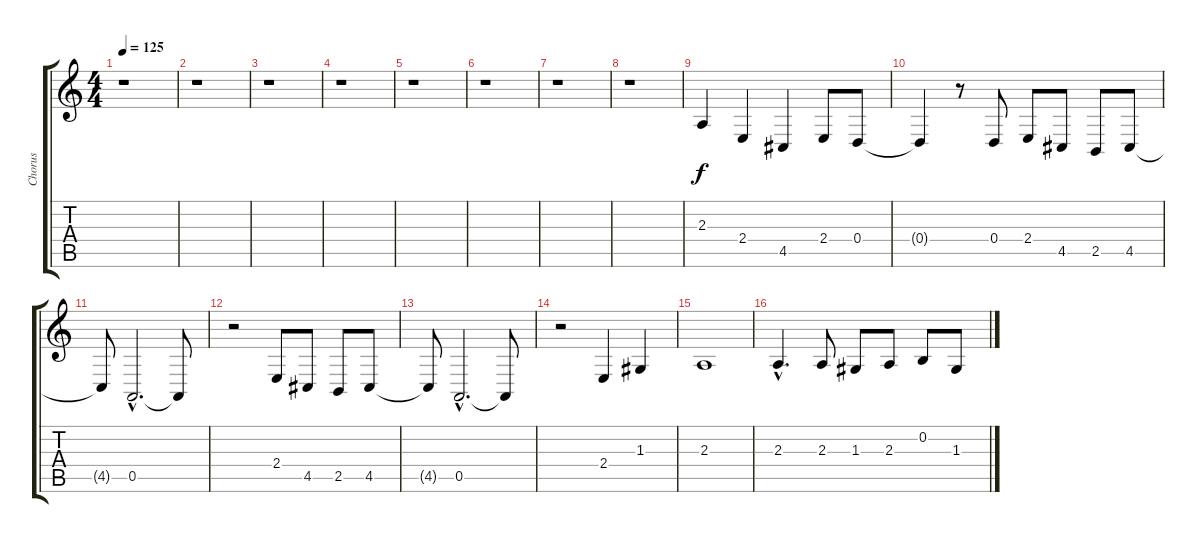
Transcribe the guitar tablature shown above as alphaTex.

\track ("Chorus" "Chorus") {instrument clarinet}
\staff {score tabs}
\tuning (E4 B3 G3 D3 A2 E2) {hide}
\ts (4 4)
\tempo 125
\clef g2
\ks c
r.1{dy f} |
r.1 |
r.1 |
r.1 |
r.1 |
r.1 |
r.1 |
r.1 |
2.3.4 2.4.4 4.5.4 2.4.8 0.4.8 |
0.4{t}.4 r.8 0.4.8 2.4.8 4.5.8 2.5.8 4.5.8 |
4.5{t}.8 0.5{hac}.2{d} 0.5{t}.8 |
r.2 2.4.8 4.5.8 2.5.8 4.5.8 |
4.5{t}.8 0.5{hac}.2{d} 0.5{t}.8 |
r.2 2.4.4 1.3.4 |
2.3.1 |
2.3{hac}.4{d} 2.3.8 1.3.8 2.3.8 0.2.8 1.3.8
